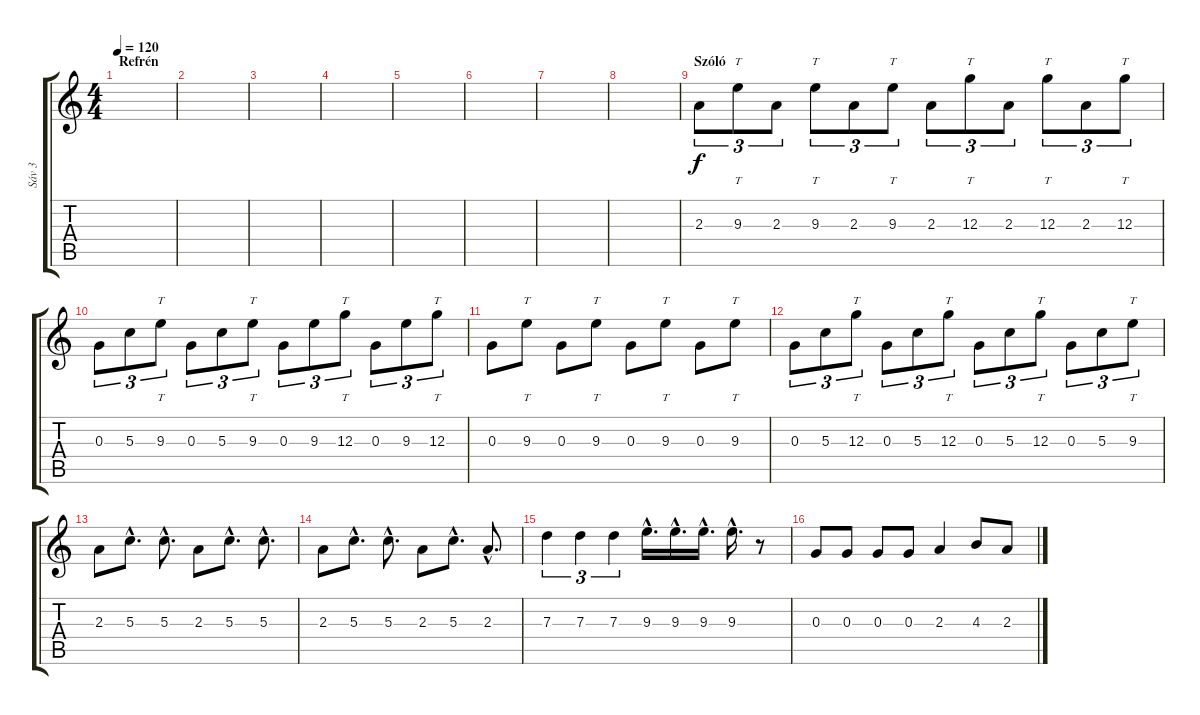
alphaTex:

\track ("Sáv 3" "Sáv 3") {instrument overdrivenguitar}
\staff {score tabs}
\tuning (E4 B3 G3 D3 A2 E2) {hide}
\ts (4 4)
\section ("" "Refrén")
\tempo 120
\clef g2
\ks c
|
|
|
|
|
|
|
|
\section ("" "Szóló")
2.3.8{tu (3 2) volume 15} 9.3.8{tt tu (3 2)} 2.3.8{tu (3 2)} 9.3.8{tt tu (3 2)} 2.3.8{tu (3 2)} 9.3.8{tt tu (3 2)} 2.3.8{tu (3 2)} 12.3.8{tt tu (3 2)} 2.3.8{tu (3 2)} 12.3.8{tt tu (3 2)} 2.3.8{tu (3 2)} 12.3.8{tt tu (3 2)} |
0.3.8{tu (3 2)} 5.3.8{tu (3 2)} 9.3.8{tt tu (3 2)} 0.3.8{tu (3 2)} 5.3.8{tu (3 2)} 9.3.8{tt tu (3 2)} 0.3.8{tu (3 2)} 9.3.8{tu (3 2)} 12.3.8{tt tu (3 2)} 0.3.8{tu (3 2)} 9.3.8{tu (3 2)} 12.3.8{tt tu (3 2)} |
0.3.8{volume 14} 9.3.8{tt} 0.3.8 9.3.8{tt} 0.3.8 9.3.8{tt} 0.3.8 9.3.8{tt} |
0.3.8{tu (3 2)} 5.3.8{tu (3 2)} 12.3.8{tt tu (3 2)} 0.3.8{tu (3 2)} 5.3.8{tu (3 2)} 12.3.8{tt tu (3 2)} 0.3.8{tu (3 2)} 5.3.8{tu (3 2)} 12.3.8{tt tu (3 2)} 0.3.8{tu (3 2)} 5.3.8{tu (3 2)} 9.3.8{tt tu (3 2)} |
2.3.8{volume 13} 5.3{hac}.8{d} 5.3{hac}.8{d} 2.3.8 5.3{hac}.8{d} 5.3{hac}.8{d} |
2.3.8 5.3{hac}.8{d} 5.3{hac}.8{d} 2.3.8 5.3{hac}.8{d} 2.3{hac}.8{d} |
7.3.4{tu (3 2)} 7.3.4{tu (3 2)} 7.3.4{tu (3 2)} 9.3{hac}.16{d} 9.3{hac}.16{d} 9.3{hac}.16{d} 9.3{hac}.16{d} r.8 |
0.3.8 0.3.8 0.3.8 0.3.8 2.3.4 4.3.8 2.3.8
